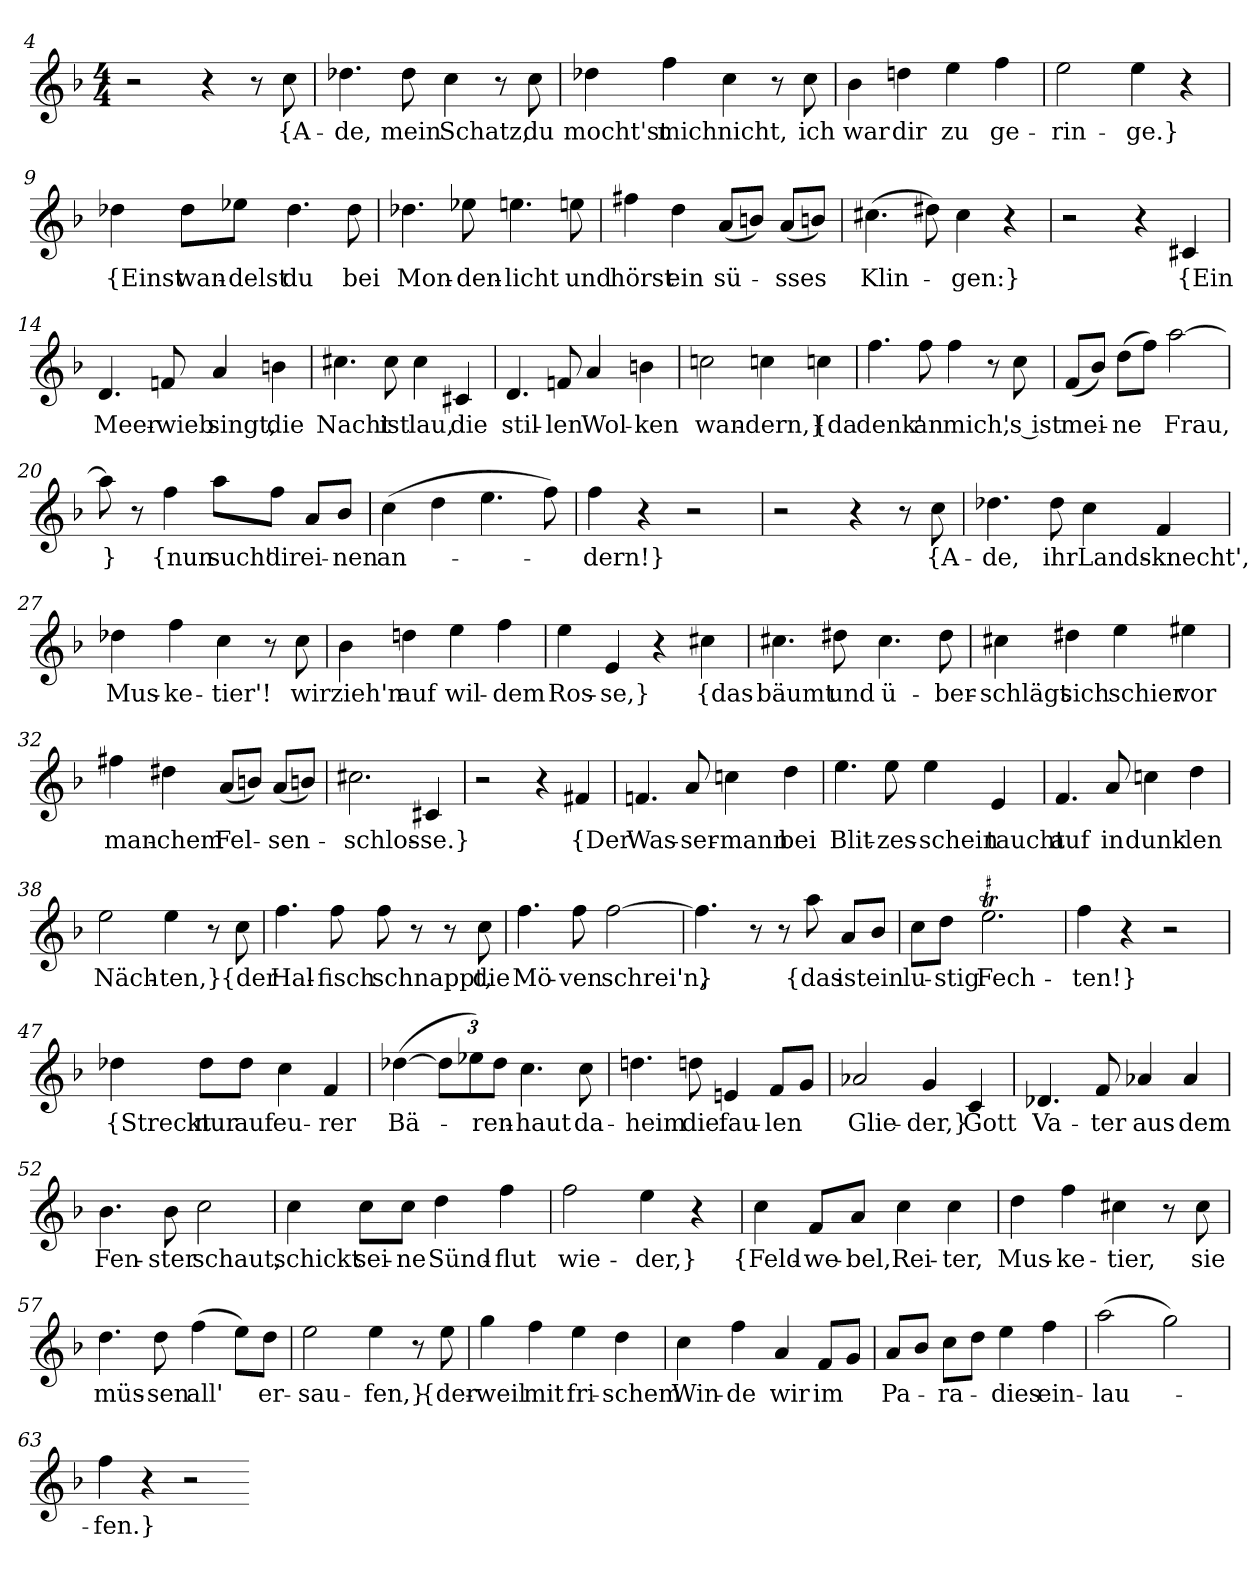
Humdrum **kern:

**kern	**text
*part1	*part1
*staff1	*staff1
*clefG2	*
*k[b-]	*
*M4/4	*
=4	=4
2r	.
4r	.
8r	.
8cc	{A-
=5	=5
4.dd-X	-de,
8dd-	mein
4cc	Schatz,
8r	.
8cc	du
=6	=6
4dd-X	mocht'st
4ff	mich
4cc	nicht,
8r	.
8cc	ich
=7	=7
4b-	war
4ddn	dir
4ee	zu
4ff	ge-
=8	=8
2ee	-rin-
4ee	-ge.}
4r	.
=9	=9
4dd-X	{Einst
8dd-\L	wan-
8ee-X\J	-delst
4.dd-	du
8dd-	bei
=10	=10
4.dd-X	Mon-
8ee-X	-den-
4.een	-licht
8een	und
=11	=11
4ff#X	hörst
4dd	ein
(8a/L	sü-
8bn/J)	.
(8a/L	-sses
8bn/J)	.
=12	=12
(4.cc#X	Klin-
8dd#X)	.
4cc#	-gen:}
4r	.
=13	=13
2r	.
4r	.
4c#X	{Ein
=14	=14
4.d	Meer-
8fn	-wieb
4a	singt,
4bn	die
=15	=15
4.cc#X	Nacht
8cc#	ist
4cc#	lau,
4c#X	die
=16	=16
4.d	stil-
8fn	-len
4a	Wol-
4bn	-ken
=17	=17
2ccn	wan-
4ccn	-dern,}
4ccn	{da
=18	=18
4.ff	denk'
8ff	an
4ff	mich,
8r	.
8cc	's ist
=19	=19
(8f/L	mei-
8b-/J)	.
(8dd\L	-ne
8ff\J)	.
[2aa	Frau,
=20	=20
8aa]	}
8r	.
4ff	{nun
8aa\L	such'
8ff\J	dir
8a/L	ei-
8b-/J	-nen
=21	=21
(4cc	an-
4dd	.
4.ee	.
8ff)	.
=22	=22
4ff	-dern!}
4r	.
2r	.
=25	=25
2r	.
4r	.
8r	.
8cc	{A-
=26	=26
4.dd-X	-de,
8dd-	ihr
4cc	Lands-
4f	-knecht',
=27	=27
4dd-X	Mus-
4ff	-ke-
4cc	-tier'!
8r	.
8cc	wir
=28	=28
4b-	zieh'n
4ddn	auf
4ee	wil-
4ff	-dem
=29	=29
4ee	Ros-
4e	-se,}
4r	.
4cc#X	{das
=30	=30
4.cc#X	bäumt
8dd#X	und
4.cc#	ü-
8dd#	-ber-
=31	=31
4cc#X	-schlägt
4dd#X	sich
4ee	schier
4ee#X	vor
=32	=32
4ff#X	man-
4dd#X	-chem
(8a/L	Fel-
8bn/J)	.
(8a/L	-sen-
8bn/J)	.
=33	=33
2.cc#X	-schlos-
4c#X	-se.}
=34	=34
2r	.
4r	.
4f#X	{Der
=35	=35
4.fn	Was-
8a	-ser-
4ccn	-mann
4dd	bei
=36	=36
4.ee	Blit-
8ee	-zes-
4ee	schein
4e	taucht
=37	=37
4.f	auf
8a	in
4ccn	dunk-
4dd	-len
=38	=38
2ee	Näch-
4ee	-ten,}
8r	.
8cc	{der
=39	=39
4.ff	Hal-
8ff	-fisch
8ff	schnappt,
8r	.
8r	.
8cc	die
=40	=40
4.ff	Mö-
8ff	-ven
[2ff	schrei'n,
=41	=41
4.ff]	}
8r	.
8r	.
8aa	{das
8a/L	ist
8b-/J	ein
=42	=42
8cc\L	lu-
8dd\J	-stig
!LO:TR:acc=#	!
2.eeT	Fech-
=43	=43
4ff	-ten!}
4r	.
2r	.
=47	=47
4dd-X	{Streckt
8dd-\L	nur
8dd-\J	auf
4cc	eu-
4f	-rer
=48	=48
([4dd-X	Bä-
12dd-\L]	.
12ee-X\)	.
12dd-\J	-ren-
4.cc	-haut
8cc	da-
=49	=49
4.ddn	-heim
8ddn	die
4en	fau-
8f/L	-len
8g/J	.
=50	=50
2a-X	Glie-
4g	-der,}
4c	Gott
=51	=51
4.d-X	Va-
8f	-ter
4a-X	aus
4a-	dem
=52	=52
4.b-	Fen-
8b-	-ster
2cc	schaut,
=53	=53
4cc	schickt
8cc\L	sei-
8cc\J	-ne
4dd	Sünd-
4ff	-flut
=54	=54
2ff	wie-
4ee	-der,}
4r	.
=55	=55
4cc	{Feld-
8f/L	-we-
8a/J	-bel,
4cc	Rei-
4cc	-ter,
=56	=56
4dd	Mus-
4ff	-ke-
4cc#X	-tier,
8r	.
8cc#	sie
=57	=57
4.dd	müs-
8dd	-sen
(4ff	all'
8ee\L)	.
8dd\J	er-
=58	=58
2ee	-sau-
4ee	-fen,}
8r	.
8ee	{der-
=59	=59
4gg	-weil
4ff	mit
4ee	fri-
4dd	-schem
=60	=60
4cc	Win-
4ff	-de
4a	wir
8f/L	im
8g/J	.
=61	=61
8a/L	Pa-
8b-/J	.
8cc\L	-ra-
8dd\J	.
4ee	-dies
4ff	ein-
=62	=62
(2aa	-lau-
2gg)	.
=63	=63
4ff	-fen.}
4r	.
2r	.
=-	=-
*-	*-
